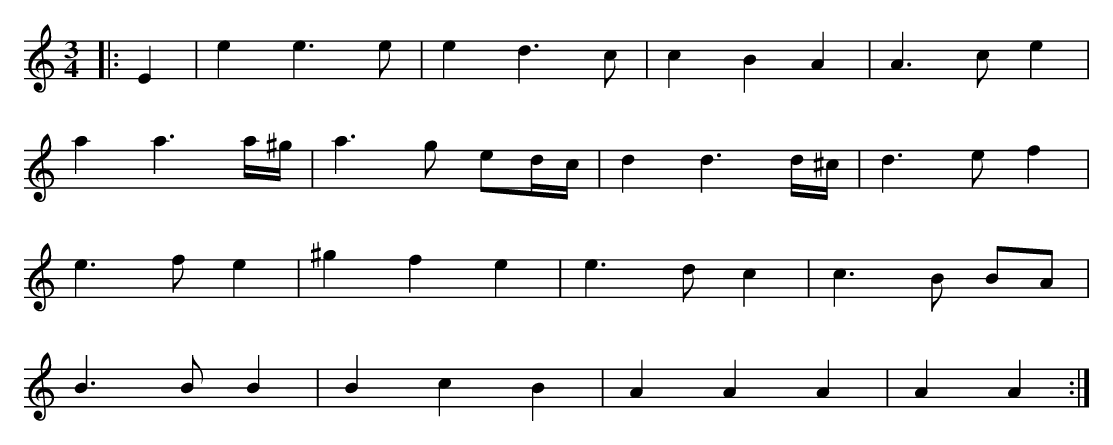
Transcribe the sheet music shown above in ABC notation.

X:1
M:3/4
K:Amin
|:E2|e2 e3e|e2 d3c|c2 B2 A2|A3c e2|
a2 a3 a/^g/|a3g ed/c/|d2 d3d/^c/|d3e f2|
e3f e2|^g2 f2 e2|e3d c2|c3B BA|
B3B B2|B2 c2 B2|A2 A2 A2|A2 A2:|
